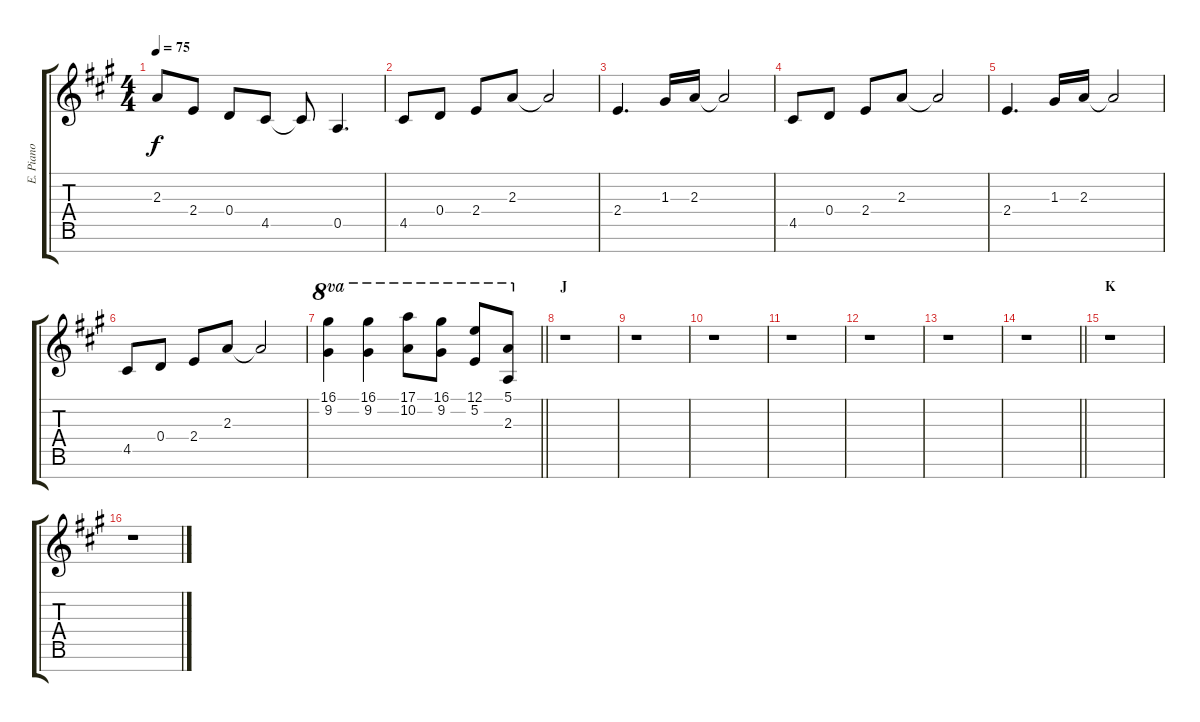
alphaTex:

\track ("E. Piano" "E. Piano") {instrument electricpiano1}
\staff {score tabs}
\tuning (E5 B4 G4 D4 A3 E3 B2) {hide}
\ts (4 4)
\tempo 75
\clef g2
\ks a
2.3.8{dy f} 2.4.8 0.4.8 4.5.8 4.5{t}.8 0.5.4{d} |
4.5.8 0.4.8 2.4.8 2.3.8 2.3{t}.2 |
2.4.4{d} 1.3.16 2.3.16 2.3{t}.2 |
4.5.8 0.4.8 2.4.8 2.3.8 2.3{t}.2 |
2.4.4{d} 1.3.16 2.3.16 2.3{t}.2 |
4.5.8 0.4.8 2.4.8 2.3.8 2.3{t}.2 |
\barLineRight lightlight
(16.1 9.2).4{ot 8va} (16.1 9.2).4{ot 8va} (17.1 10.2).8{ot 8va} (16.1 9.2).8{ot 8va} (12.1 5.2).8{ot 8va} (5.1 2.3).8{ot 8va} |
\section ("" "J")
r.1 |
r.1 |
r.1 |
r.1 |
r.1 |
r.1 |
\barLineRight lightlight
r.1 |
\section ("" "K")
r.1 |
r.1
